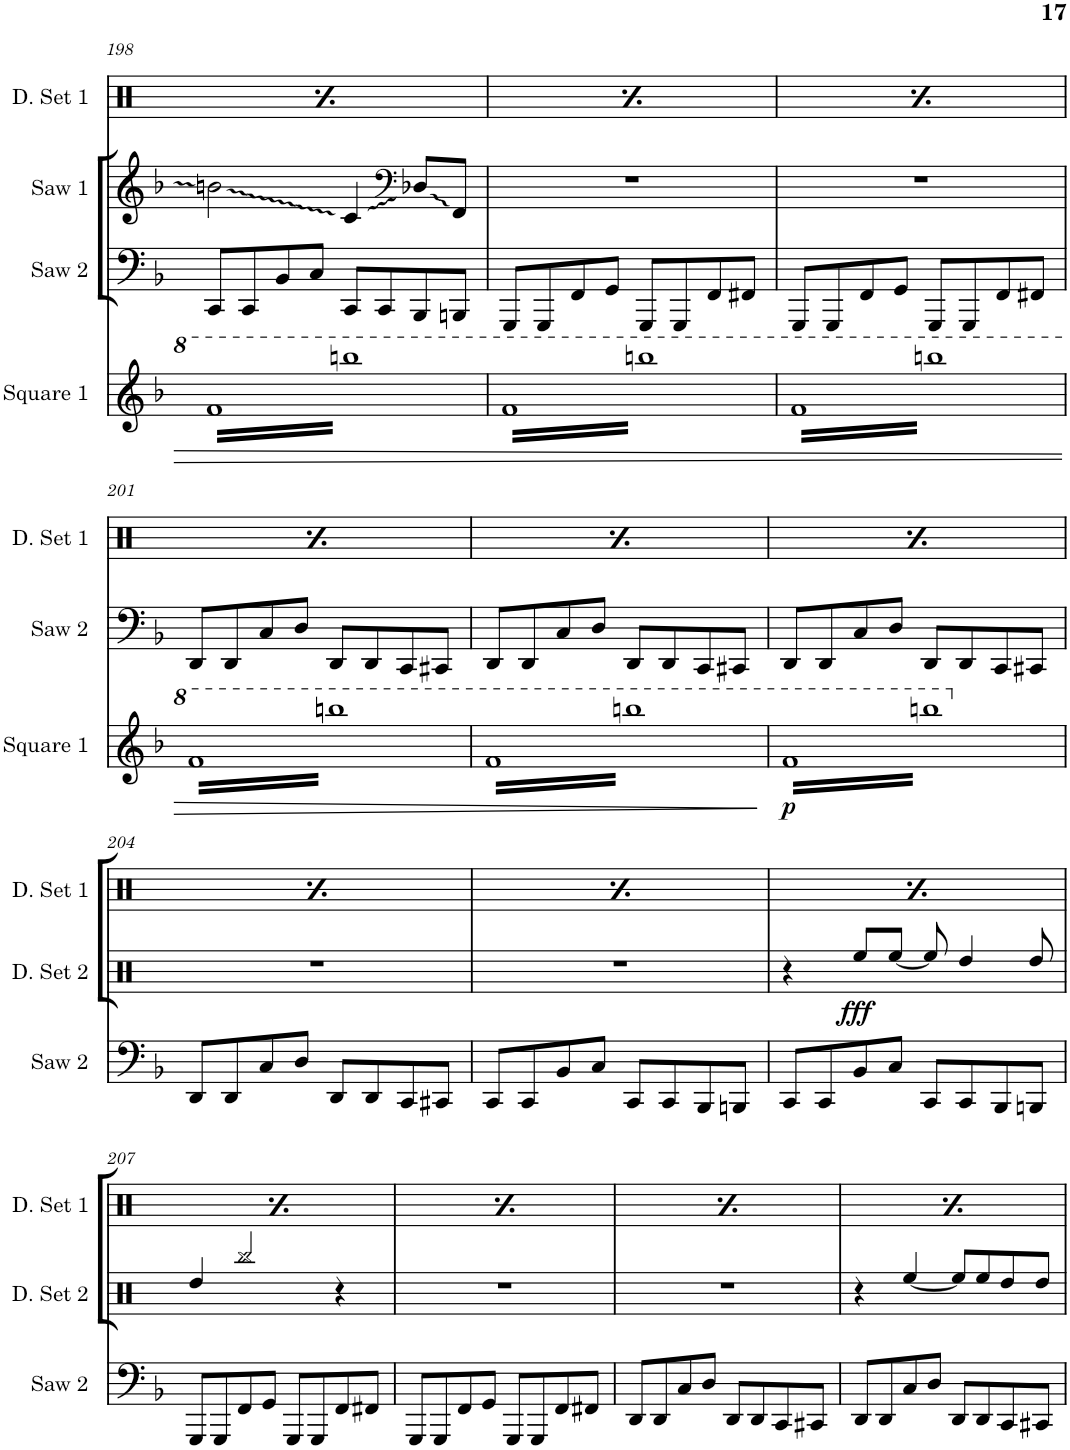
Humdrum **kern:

**kern	**dynam	**kern	**kern	**kern
*part4	*part4	*part3	*part2	*part1
*staff4	*staff4	*staff3	*staff2	*staff1
*I"Square Synthesizer 1	*	*I"Saw Synthesizer 2	*I"Saw Synthesizer 1	*I"Drumset 1
*I'Square 1	*	*I'Saw 2	*I'Saw 1	*I'D. Set 1
!!LO:PB:g=z
*clefG2	*	*clefF4	*clefG2	*clefX
*k[b-]	*	*k[b-]	*k[b-]	*k[]
*M4/4	*	*M4/4	*M4/4	*M4/4
*met(c)	*	*met(c)	*met(c)	*met(c)
=198	=198	=198	=198	=198
*tremolo	*	*	*	*
32ffLLL	.	8CC/L	2bn\	8Rcc\L
32bbbn	.	.	.	.
32ff	.	.	.	.
32bbbn	.	.	.	.
32ff	.	8CC/	.	16Rcc\L
32bbbn	.	.	.	.
32ff	.	.	.	16Rcc\JJ
32bbbn	.	.	.	.
32ff	.	8BB-/	.	4Rcc/
32bbbn	.	.	.	.
32ff	.	.	.	.
32bbbn	.	.	.	.
32ff	.	8C/J	.	.
32bbbn	.	.	.	.
32ff	.	.	.	.
32bbbn	.	.	.	.
32ff	.	8CC/L	4c/	8Rcc\L
32bbbn	.	.	.	.
32ff	.	.	.	.
32bbbn	.	.	.	.
32ff	.	8CC/	.	16Rcc\L
32bbbn	.	.	.	.
32ff	.	.	.	16Rcc\JJ
32bbbn	.	.	.	.
*	*	*	*clefF4	*
32ff	.	8BBB-/	8D-X/L	4Rcc/
32bbbn	.	.	.	.
32ff	.	.	.	.
32bbbn	.	.	.	.
32ff	.	8BBBn/J	8FF/J	.
32bbbn	.	.	.	.
32ff	.	.	.	.
32bbbnJJJ	.	.	.	.
=199	=199	=199	=199	=199
32ffLLL	.	8GGG/L	1r	8Rcc\L
32bbbn	.	.	.	.
32ff	.	.	.	.
32bbbn	.	.	.	.
32ff	.	8GGG/	.	16Rcc\L
32bbbn	.	.	.	.
32ff	.	.	.	16Rcc\JJ
32bbbn	.	.	.	.
32ff	.	8FF/	.	4Rcc/
32bbbn	.	.	.	.
32ff	.	.	.	.
32bbbn	.	.	.	.
32ff	.	8GG/J	.	.
32bbbn	.	.	.	.
32ff	.	.	.	.
32bbbn	.	.	.	.
32ff	.	8GGG/L	.	8Rcc\L
32bbbn	.	.	.	.
32ff	.	.	.	.
32bbbn	.	.	.	.
32ff	.	8GGG/	.	16Rcc\L
32bbbn	.	.	.	.
32ff	.	.	.	16Rcc\JJ
32bbbn	.	.	.	.
32ff	.	8FF/	.	4Rcc/
32bbbn	.	.	.	.
32ff	.	.	.	.
32bbbn	.	.	.	.
32ff	.	8FF#X/J	.	.
32bbbn	.	.	.	.
32ff	.	.	.	.
32bbbnJJJ	.	.	.	.
=200	=200	=200	=200	=200
32ffLLL	.	8GGG/L	1r	8Rcc\L
32bbbn	.	.	.	.
32ff	.	.	.	.
32bbbn	.	.	.	.
32ff	.	8GGG/	.	16Rcc\L
32bbbn	.	.	.	.
32ff	.	.	.	16Rcc\JJ
32bbbn	.	.	.	.
32ff	.	8FF/	.	4Rcc/
32bbbn	.	.	.	.
32ff	.	.	.	.
32bbbn	.	.	.	.
32ff	.	8GG/J	.	.
32bbbn	.	.	.	.
32ff	.	.	.	.
32bbbn	.	.	.	.
32ff	.	8GGG/L	.	8Rcc\L
32bbbn	.	.	.	.
32ff	.	.	.	.
32bbbn	.	.	.	.
32ff	.	8GGG/	.	16Rcc\L
32bbbn	.	.	.	.
32ff	.	.	.	16Rcc\JJ
32bbbn	.	.	.	.
32ff	.	8FF/	.	4Rcc/
32bbbn	.	.	.	.
32ff	.	.	.	.
32bbbn	.	.	.	.
32ff	.	8FF#X/J	.	.
32bbbn	.	.	.	.
32ff	.	.	.	.
32bbbnJJJ	.	.	.	.
!!LO:LB:g=z
=201	=201	=201	=201	=201
32ffLLL	.	8DD/L	1r	8Rcc\L
32bbbn	.	.	.	.
32ff	.	.	.	.
32bbbn	.	.	.	.
32ff	.	8DD/	.	16Rcc\L
32bbbn	.	.	.	.
32ff	.	.	.	16Rcc\JJ
32bbbn	.	.	.	.
32ff	.	8C/	.	4Rcc/
32bbbn	.	.	.	.
32ff	.	.	.	.
32bbbn	.	.	.	.
32ff	.	8D/J	.	.
32bbbn	.	.	.	.
32ff	.	.	.	.
32bbbn	.	.	.	.
32ff	.	8DD/L	.	8Rcc\L
32bbbn	.	.	.	.
32ff	.	.	.	.
32bbbn	.	.	.	.
32ff	.	8DD/	.	16Rcc\L
32bbbn	.	.	.	.
32ff	.	.	.	16Rcc\JJ
32bbbn	.	.	.	.
32ff	.	8CC/	.	4Rcc/
32bbbn	.	.	.	.
32ff	.	.	.	.
32bbbn	.	.	.	.
32ff	.	8CC#X/J	.	.
32bbbn	.	.	.	.
32ff	.	.	.	.
32bbbnJJJ	.	.	.	.
=202	=202	=202	=202	=202
32ffLLL	.	8DD/L	1r	8Rcc\L
32bbbn	.	.	.	.
32ff	.	.	.	.
32bbbn	.	.	.	.
32ff	.	8DD/	.	16Rcc\L
32bbbn	.	.	.	.
32ff	.	.	.	16Rcc\JJ
32bbbn	.	.	.	.
32ff	.	8C/	.	4Rcc/
32bbbn	.	.	.	.
32ff	.	.	.	.
32bbbn	.	.	.	.
32ff	.	8D/J	.	.
32bbbn	.	.	.	.
32ff	.	.	.	.
32bbbn	.	.	.	.
32ff	.	8DD/L	.	8Rcc\L
32bbbn	.	.	.	.
32ff	.	.	.	.
32bbbn	.	.	.	.
32ff	.	8DD/	.	16Rcc\L
32bbbn	.	.	.	.
32ff	.	.	.	16Rcc\JJ
32bbbn	.	.	.	.
32ff	.	8CC/	.	4Rcc/
32bbbn	.	.	.	.
32ff	.	.	.	.
32bbbn	.	.	.	.
32ff	.	8CC#X/J	.	.
32bbbn	.	.	.	.
32ff	.	.	.	.
32bbbnJJJ	.	.	.	.
=203	=203	=203	=203	=203
!	!LO:DY:b	!	!	!
32ffLLL	p	8DD/L	1r	8Rcc\L
32bbbn	.	.	.	.
32ff	.	.	.	.
32bbbn	.	.	.	.
32ff	.	8DD/	.	16Rcc\L
32bbbn	.	.	.	.
32ff	.	.	.	16Rcc\JJ
32bbbn	.	.	.	.
32ff	.	8C/	.	4Rcc/
32bbbn	.	.	.	.
32ff	.	.	.	.
32bbbn	.	.	.	.
32ff	.	8D/J	.	.
32bbbn	.	.	.	.
32ff	.	.	.	.
32bbbn	.	.	.	.
32ff	.	8DD/L	.	8Rcc\L
32bbbn	.	.	.	.
32ff	.	.	.	.
32bbbn	.	.	.	.
32ff	.	8DD/	.	16Rcc\L
32bbbn	.	.	.	.
32ff	.	.	.	16Rcc\JJ
32bbbn	.	.	.	.
32ff	.	8CC/	.	4Rcc/
32bbbn	.	.	.	.
32ff	.	.	.	.
32bbbn	.	.	.	.
32ff	.	8CC#X/J	.	.
32bbbn	.	.	.	.
32ff	.	.	.	.
32bbbnJJJ	.	.	.	.
*Xtremolo	*	*	*	*
!!LO:LB:g=z
=204	=204	=204	=204	=204
1r	.	8DD/L	1r	8Rcc\L
.	.	.	.	.
.	.	.	.	.
.	.	.	.	.
.	.	8DD/	.	16Rcc\L
.	.	.	.	.
.	.	.	.	16Rcc\JJ
.	.	.	.	.
.	.	8C/	.	4Rcc/
.	.	.	.	.
.	.	.	.	.
.	.	.	.	.
.	.	8D/J	.	.
.	.	.	.	.
.	.	.	.	.
.	.	.	.	.
.	.	8DD/L	.	8Rcc\L
.	.	8DD/	.	16Rcc\L
.	.	.	.	16Rcc\JJ
.	.	8CC/	.	4Rcc/
.	.	8CC#X/J	.	.
=205	=205	=205	=205	=205
1r	.	8CC/L	1r	8Rcc\L
.	.	8CC/	.	16Rcc\L
.	.	.	.	16Rcc\JJ
.	.	8BB-/	.	4Rcc/
.	.	8C/J	.	.
.	.	8CC/L	.	8Rcc\L
.	.	8CC/	.	16Rcc\L
.	.	.	.	16Rcc\JJ
.	.	8BBB-/	.	4Rcc/
.	.	8BBBn/J	.	.
=206	=206	=206	=206	=206
1r	.	8CC/L	1r	8Rcc\L
.	.	8CC/	.	16Rcc\L
.	.	.	.	16Rcc\JJ
.	.	8BB-/	.	4Rcc/
.	.	8C/J	.	.
.	.	8CC/L	.	8Rcc\L
.	.	8CC/	.	16Rcc\L
.	.	.	.	16Rcc\JJ
.	.	8BBB-/	.	4Rcc/
.	.	8BBBn/J	.	.
!!LO:LB:g=z
=207	=207	=207	=207	=207
1r	.	8GGG/L	1r	8Rcc\L
.	.	8GGG/	.	16Rcc\L
.	.	.	.	16Rcc\JJ
.	.	8FF/	.	4Rcc/
.	.	8GG/J	.	.
.	.	8GGG/L	.	8Rcc\L
.	.	8GGG/	.	16Rcc\L
.	.	.	.	16Rcc\JJ
.	.	8FF/	.	4Rcc/
.	.	8FF#X/J	.	.
=208	=208	=208	=208	=208
1r	.	8GGG/L	1r	8Rcc\L
.	.	8GGG/	.	16Rcc\L
.	.	.	.	16Rcc\JJ
.	.	8FF/	.	4Rcc/
.	.	8GG/J	.	.
.	.	8GGG/L	.	8Rcc\L
.	.	8GGG/	.	16Rcc\L
.	.	.	.	16Rcc\JJ
.	.	8FF/	.	4Rcc/
.	.	8FF#X/J	.	.
=209	=209	=209	=209	=209
1r	.	8DD/L	1r	8Rcc\L
.	.	8DD/	.	16Rcc\L
.	.	.	.	16Rcc\JJ
.	.	8C/	.	4Rcc/
.	.	8D/J	.	.
.	.	8DD/L	.	8Rcc\L
.	.	8DD/	.	16Rcc\L
.	.	.	.	16Rcc\JJ
.	.	8CC/	.	4Rcc/
.	.	8CC#X/J	.	.
=210	=210	=210	=210	=210
1r	.	8DD/L	1r	8Rcc\L
.	.	8DD/	.	16Rcc\L
.	.	.	.	16Rcc\JJ
.	.	8C/	.	4Rcc/
.	.	8D/J	.	.
.	.	8DD/L	.	8Rcc\L
.	.	8DD/	.	16Rcc\L
.	.	.	.	16Rcc\JJ
.	.	8CC/	.	4Rcc/
.	.	8CC#X/J	.	.
=	=	=	=	=
*-	*-	*-	*-	*-
